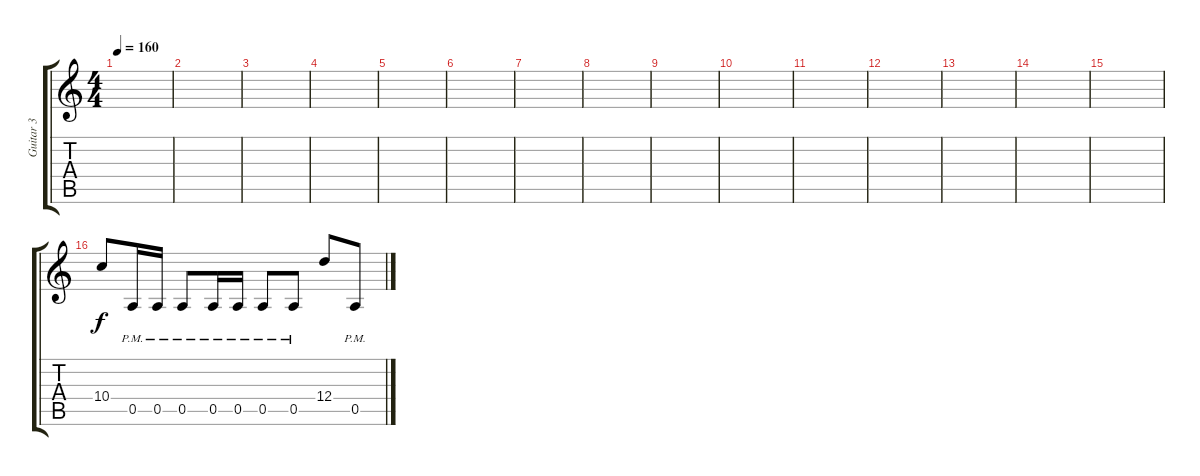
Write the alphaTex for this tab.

\track ("Guitar 3" "Guitar 3") {instrument distortionguitar}
\staff {score tabs}
\tuning (E4 B3 G3 D3 A2 E2) {hide}
\ts (4 4)
\tempo 160
\clef g2
\ks c
|
|
|
|
|
|
|
|
|
|
|
|
|
|
|
10.4.8 0.5{pm}.16 0.5{pm}.16 0.5{pm}.8 0.5{pm}.16 0.5{pm}.16 0.5{pm}.8 0.5{pm}.8 12.4.8 0.5{pm}.8
